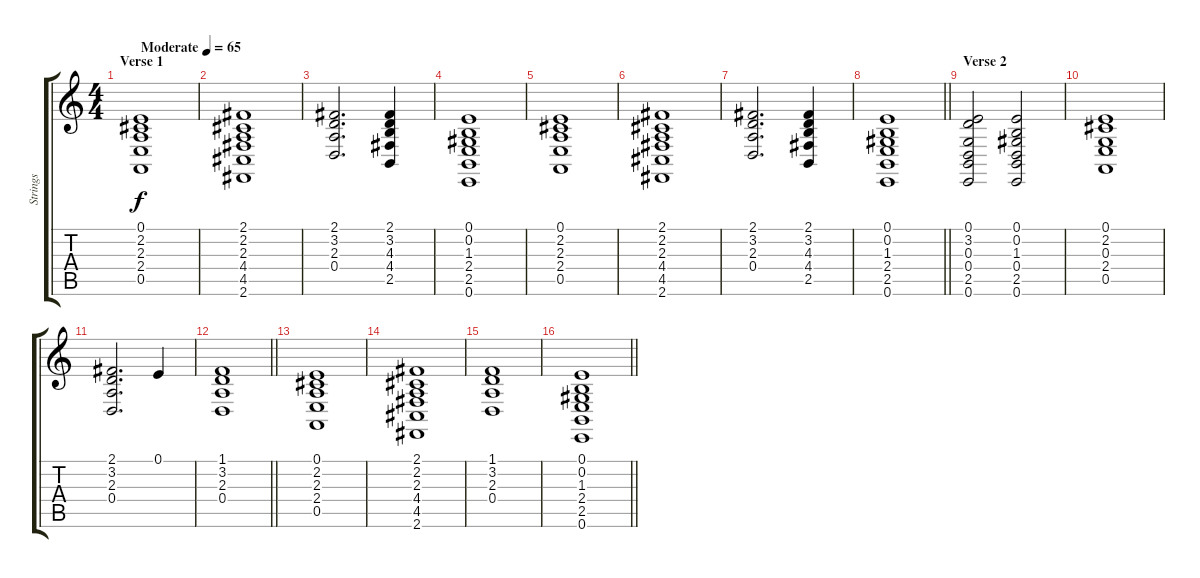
\track ("Strings" "Strings") {instrument pad2warm}
\staff {score tabs}
\tuning (E4 B3 G3 D3 A2 E2) {hide}
\ts (4 4)
\section ("" "Verse 1")
\tempo (65 "Moderate")
\clef g2
\ks c
(0.1 2.2 2.3 2.4 0.5).1{dy f instrument pad2warm} |
(2.1 2.2 2.3 4.4 4.5 2.6).1 |
(2.1 3.2 2.3 0.4).2{d} (2.1 3.2 4.3 4.4 2.5).4 |
(0.1 0.2 1.3 2.4 2.5 0.6).1 |
(0.1 2.2 2.3 2.4 0.5).1 |
(2.1 2.2 2.3 4.4 4.5 2.6).1 |
(2.1 3.2 2.3 0.4).2{d} (2.1 3.2 4.3 4.4 2.5).4 |
\barLineRight lightlight
(0.1 0.2 1.3 2.4 2.5 0.6).1 |
\section ("" "Verse 2")
(0.1 3.2 0.3 0.4 2.5 0.6).2 (0.1 0.2 1.3 0.4 2.5 0.6).2 |
(0.1 2.2 0.3 2.4 0.5).1 |
(2.1 3.2 2.3 0.4).2{d} 0.1.4 |
\barLineRight lightlight
(1.1 3.2 2.3 0.4).1 |
(0.1 2.2 2.3 2.4 0.5).1 |
(2.1 2.2 2.3 4.4 4.5 2.6).1 |
(1.1 3.2 2.3 0.4).1 |
\barLineRight lightlight
(0.1 0.2 1.3 2.4 2.5 0.6).1
